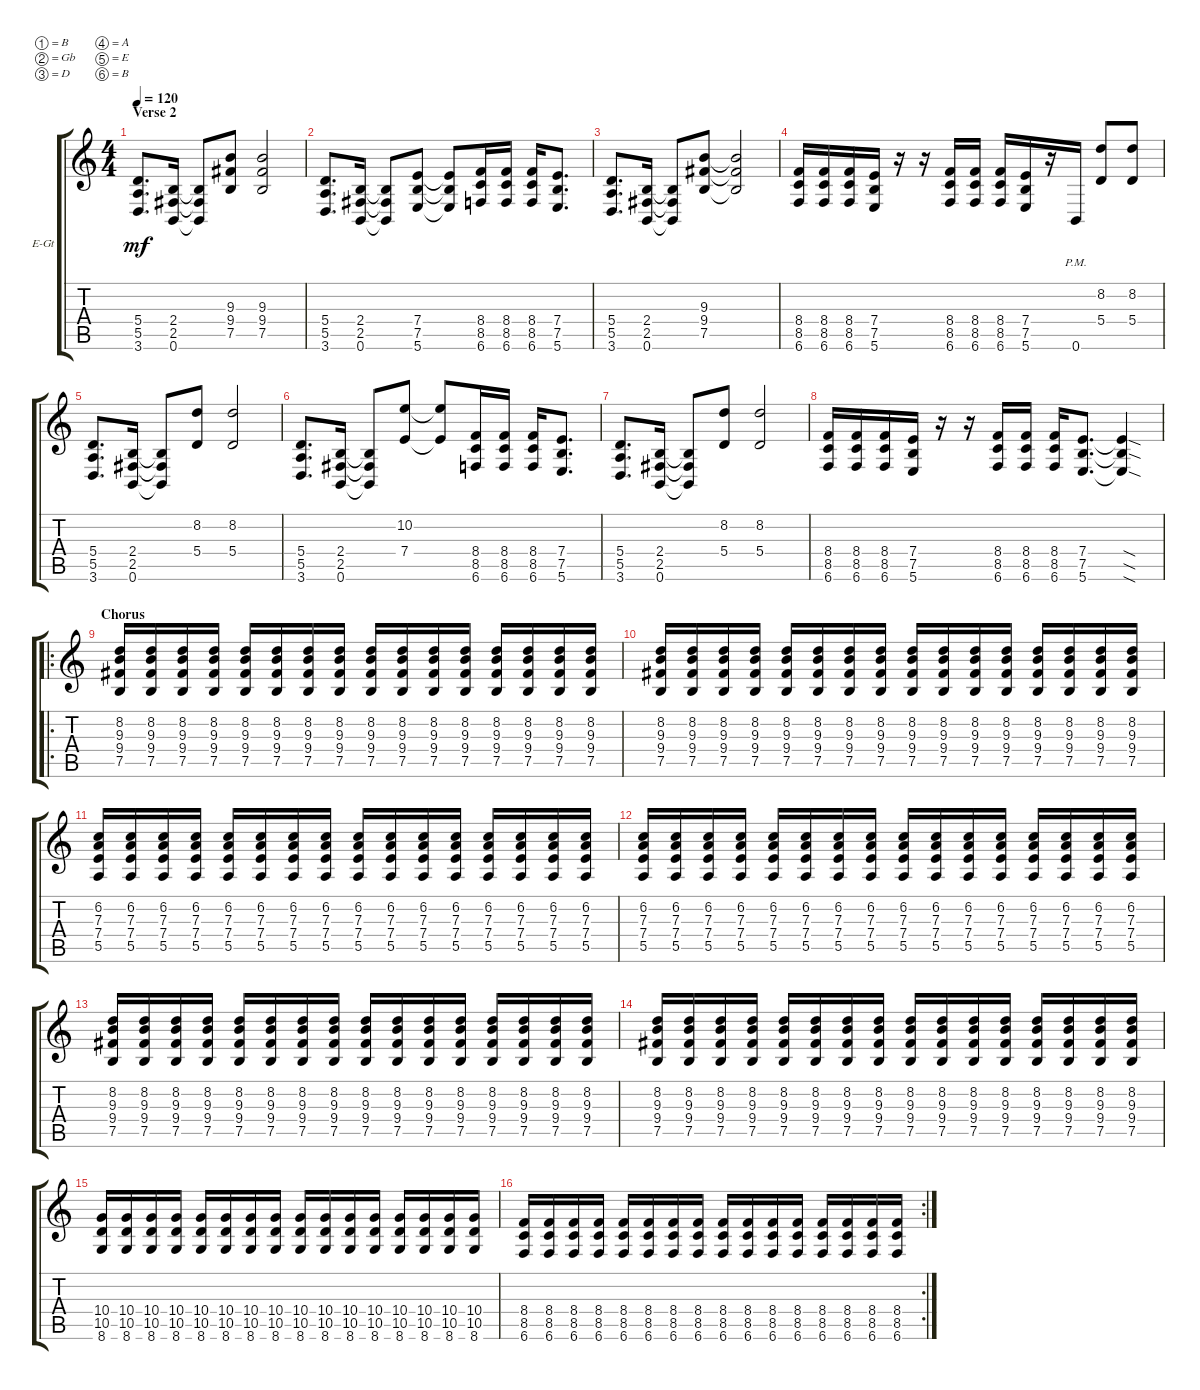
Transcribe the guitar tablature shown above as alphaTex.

\bracketExtendMode groupsimilarinstruments
\firstSystemTrackNameOrientation horizontal
\otherSystemsTrackNameOrientation horizontal
\track ("Electric Guitar 1" "E-Gt") {instrument distortionguitar}
\staff {score tabs}
\tuning (B3 Gb3 D3 A2 E2 B1)
\ts (4 4)
\section ("" "Verse 2")
\tempo 120
\clef g2
\ks c
(3.6 5.4 5.5).8{d dy mf} (0.6 2.5 2.4).16 (0.6{t} 2.5{t} 2.4{t}).8 (7.5 9.4 9.3).8 (9.3 9.4 7.5).2 |
(3.6 5.4 5.5).8{d} (0.6 2.5 2.4).16 (0.6{t} 2.5{t} 2.4{t}).8 (5.6 7.5 7.4).8 (5.6{t} 7.5{t} 7.4{t}).8 (6.6 8.5 8.4).16 (8.4 8.5 6.6).16 (6.6 8.5 8.4).16 (5.6 7.5 7.4).8{d} |
(3.6 5.4 5.5).8{d} (0.6 2.5 2.4).16 (0.6{t} 2.5{t} 2.4{t}).8 (7.5 9.4 9.3).8 (9.3{t} 9.4{t} 7.5{t}).2 |
(6.6 8.5 8.4).16 (8.4 8.5 6.6).16 (6.6 8.5 8.4).16 (5.6 7.5 7.4).16 r.16 r.16 (6.6 8.5 8.4).16 (8.4 8.5 6.6).16 (6.6 8.5 8.4).16 (5.6 7.5 7.4).16 r.16 0.6{pm}.16 (5.4 8.2).8 (5.4 8.2).8 |
(3.6 5.4 5.5).8{d} (0.6 2.5 2.4).16 (0.6{t} 2.5{t} 2.4{t}).8 (5.4 8.2).8 (5.4 8.2).2 |
(3.6 5.4 5.5).8{d} (0.6 2.5 2.4).16 (0.6{t} 2.5{t} 2.4{t}).8 (7.4 10.2).8 (7.4{t} 10.2{t}).8 (6.6 8.5 8.4).16 (8.4 8.5 6.6).16 (6.6 8.5 8.4).16 (5.6 7.5 7.4).8{d} |
(3.6 5.4 5.5).8{d} (0.6 2.5 2.4).16 (0.6{t} 2.5{t} 2.4{t}).8 (5.4 8.2).8 (5.4 8.2).2 |
(6.6 8.5 8.4).16 (8.4 8.5 6.6).16 (6.6 8.5 8.4).16 (5.6 7.5 7.4).16 r.16 r.16 (6.6 8.5 8.4).16 (8.4 8.5 6.6).16 (6.6 8.5 8.4).16 (5.6 7.5 7.4).8{d} (5.6{sod t} 7.5{sod t} 7.4{sod t}).4 |
\ro
\section ("" "Chorus")
(7.5 9.4 9.3 8.2).16 (7.5 9.4 9.3 8.2).16 (7.5 9.4 9.3 8.2).16 (7.5 9.4 9.3 8.2).16 (7.5 9.4 9.3 8.2).16 (7.5 9.4 9.3 8.2).16 (7.5 9.4 9.3 8.2).16 (7.5 9.4 9.3 8.2).16 (7.5 9.4 9.3 8.2).16 (7.5 9.4 9.3 8.2).16 (7.5 9.4 9.3 8.2).16 (7.5 9.4 9.3 8.2).16 (7.5 9.4 9.3 8.2).16 (7.5 9.4 9.3 8.2).16 (7.5 9.4 9.3 8.2).16 (7.5 9.4 9.3 8.2).16 |
(7.5 9.4 9.3 8.2).16 (7.5 9.4 9.3 8.2).16 (7.5 9.4 9.3 8.2).16 (7.5 9.4 9.3 8.2).16 (7.5 9.4 9.3 8.2).16 (7.5 9.4 9.3 8.2).16 (7.5 9.4 9.3 8.2).16 (7.5 9.4 9.3 8.2).16 (7.5 9.4 9.3 8.2).16 (7.5 9.4 9.3 8.2).16 (7.5 9.4 9.3 8.2).16 (7.5 9.4 9.3 8.2).16 (7.5 9.4 9.3 8.2).16 (7.5 9.4 9.3 8.2).16 (7.5 9.4 9.3 8.2).16 (7.5 9.4 9.3 8.2).16 |
(5.5 7.4 7.3 6.2).16 (5.5 7.4 7.3 6.2).16 (5.5 7.4 7.3 6.2).16 (5.5 7.4 7.3 6.2).16 (5.5 7.4 7.3 6.2).16 (5.5 7.4 7.3 6.2).16 (5.5 7.4 7.3 6.2).16 (5.5 7.4 7.3 6.2).16 (5.5 7.4 7.3 6.2).16 (5.5 7.4 7.3 6.2).16 (5.5 7.4 7.3 6.2).16 (5.5 7.4 7.3 6.2).16 (5.5 7.4 7.3 6.2).16 (5.5 7.4 7.3 6.2).16 (5.5 7.4 7.3 6.2).16 (5.5 7.4 7.3 6.2).16 |
(5.5 7.4 7.3 6.2).16 (5.5 7.4 7.3 6.2).16 (5.5 7.4 7.3 6.2).16 (5.5 7.4 7.3 6.2).16 (5.5 7.4 7.3 6.2).16 (5.5 7.4 7.3 6.2).16 (5.5 7.4 7.3 6.2).16 (5.5 7.4 7.3 6.2).16 (5.5 7.4 7.3 6.2).16 (5.5 7.4 7.3 6.2).16 (5.5 7.4 7.3 6.2).16 (5.5 7.4 7.3 6.2).16 (5.5 7.4 7.3 6.2).16 (5.5 7.4 7.3 6.2).16 (5.5 7.4 7.3 6.2).16 (5.5 7.4 7.3 6.2).16 |
(7.5 9.4 9.3 8.2).16 (7.5 9.4 9.3 8.2).16 (7.5 9.4 9.3 8.2).16 (7.5 9.4 9.3 8.2).16 (7.5 9.4 9.3 8.2).16 (7.5 9.4 9.3 8.2).16 (7.5 9.4 9.3 8.2).16 (7.5 9.4 9.3 8.2).16 (7.5 9.4 9.3 8.2).16 (7.5 9.4 9.3 8.2).16 (7.5 9.4 9.3 8.2).16 (7.5 9.4 9.3 8.2).16 (7.5 9.4 9.3 8.2).16 (7.5 9.4 9.3 8.2).16 (7.5 9.4 9.3 8.2).16 (7.5 9.4 9.3 8.2).16 |
(7.5 9.4 9.3 8.2).16 (7.5 9.4 9.3 8.2).16 (7.5 9.4 9.3 8.2).16 (7.5 9.4 9.3 8.2).16 (7.5 9.4 9.3 8.2).16 (7.5 9.4 9.3 8.2).16 (7.5 9.4 9.3 8.2).16 (7.5 9.4 9.3 8.2).16 (7.5 9.4 9.3 8.2).16 (7.5 9.4 9.3 8.2).16 (7.5 9.4 9.3 8.2).16 (7.5 9.4 9.3 8.2).16 (7.5 9.4 9.3 8.2).16 (7.5 9.4 9.3 8.2).16 (7.5 9.4 9.3 8.2).16 (7.5 9.4 9.3 8.2).16 |
(8.6 10.5 10.4).16 (8.6 10.5 10.4).16 (8.6 10.5 10.4).16 (8.6 10.5 10.4).16 (8.6 10.5 10.4).16 (8.6 10.5 10.4).16 (8.6 10.5 10.4).16 (8.6 10.5 10.4).16 (8.6 10.5 10.4).16 (8.6 10.5 10.4).16 (8.6 10.5 10.4).16 (8.6 10.5 10.4).16 (8.6 10.5 10.4).16 (8.6 10.5 10.4).16 (8.6 10.5 10.4).16 (8.6 10.5 10.4).16 |
\rc 2
(6.6 8.5 8.4).16 (6.6 8.5 8.4).16 (6.6 8.5 8.4).16 (6.6 8.5 8.4).16 (6.6 8.5 8.4).16 (6.6 8.5 8.4).16 (6.6 8.5 8.4).16 (6.6 8.5 8.4).16 (6.6 8.5 8.4).16 (6.6 8.5 8.4).16 (6.6 8.5 8.4).16 (6.6 8.5 8.4).16 (6.6 8.5 8.4).16 (6.6 8.5 8.4).16 (6.6 8.5 8.4).16 (6.6 8.5 8.4).16
